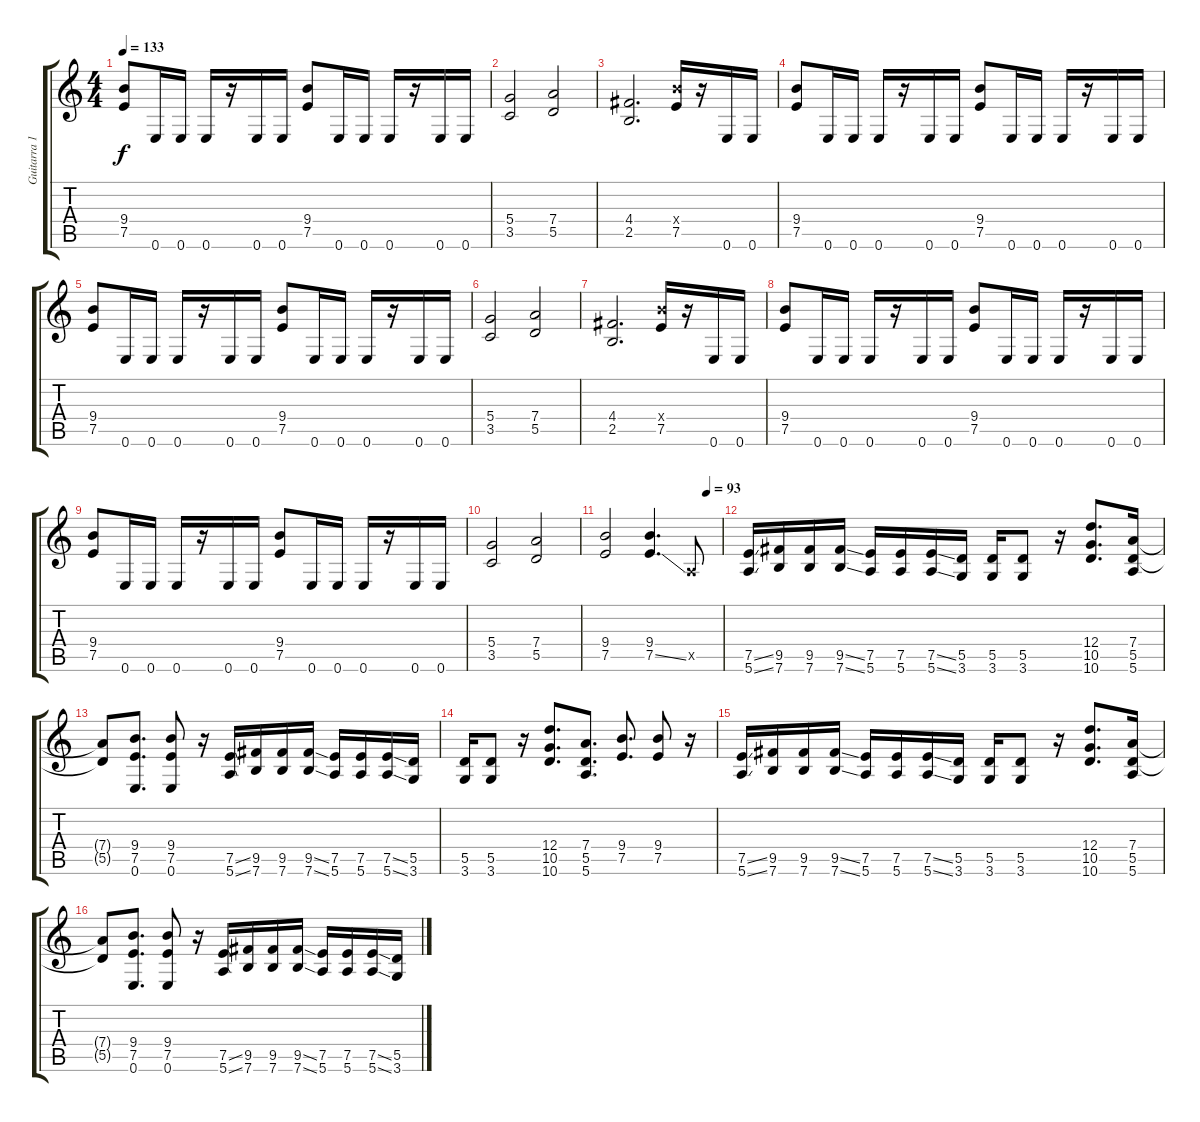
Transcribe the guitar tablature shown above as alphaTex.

\track ("Guitarra 1" "Guitarra 1") {instrument overdrivenguitar}
\staff {score tabs}
\tuning (E4 B3 G3 D3 A2 E2) {hide}
\ts (4 4)
\tempo 133
\clef g2
\ks c
(9.4 7.5).8{dy f} 0.6.16 0.6.16 0.6.16 r.16 0.6.16 0.6.16 (9.4 7.5).8 0.6.16 0.6.16 0.6.16 r.16 0.6.16 0.6.16 |
(5.4 3.5).2 (7.4 5.5).2 |
(4.4 2.5).2{d} (9.4{x} 7.5).16 r.16 0.6.16 0.6.16 |
(9.4 7.5).8 0.6.16 0.6.16 0.6.16 r.16 0.6.16 0.6.16 (9.4 7.5).8 0.6.16 0.6.16 0.6.16 r.16 0.6.16 0.6.16 |
(9.4 7.5).8 0.6.16 0.6.16 0.6.16 r.16 0.6.16 0.6.16 (9.4 7.5).8 0.6.16 0.6.16 0.6.16 r.16 0.6.16 0.6.16 |
(5.4 3.5).2 (7.4 5.5).2 |
(4.4 2.5).2{d} (9.4{x} 7.5).16 r.16 0.6.16 0.6.16 |
(9.4 7.5).8 0.6.16 0.6.16 0.6.16 r.16 0.6.16 0.6.16 (9.4 7.5).8 0.6.16 0.6.16 0.6.16 r.16 0.6.16 0.6.16 |
(9.4 7.5).8 0.6.16 0.6.16 0.6.16 r.16 0.6.16 0.6.16 (9.4 7.5).8 0.6.16 0.6.16 0.6.16 r.16 0.6.16 0.6.16 |
(5.4 3.5).2 (7.4 5.5).2 |
\tempo (93 0.875)
(9.4 7.5).2 (9.4 7.5{ss}).4{d} 0.5{x}.8 |
(7.5{ss} 5.6{ss}).16 (9.5 7.6).16 (9.5 7.6).16 (9.5{ss} 7.6{ss}).16 (7.5 5.6).16 (7.5 5.6).16 (7.5{ss} 5.6{ss}).16 (5.5 3.6).16 (5.5 3.6).16 (5.5 3.6).8 r.16 (12.4 10.5 10.6).8{d} (7.4 5.5 5.6).16 |
(7.4{t} 5.5{t}).8 (9.4 7.5 0.6).8{d} (9.4 7.5 0.6).8 r.16 (7.5{ss} 5.6{ss}).16 (9.5 7.6).16 (9.5 7.6).16 (9.5{ss} 7.6{ss}).16 (7.5 5.6).16 (7.5 5.6).16 (7.5{ss} 5.6{ss}).16 (5.5 3.6).16 |
(5.5 3.6).16 (5.5 3.6).8 r.16 (12.4 10.5 10.6).8{d} (7.4 5.5 5.6).8{d} (9.4 7.5).8{d} (9.4 7.5).8 r.16 |
(7.5{ss} 5.6{ss}).16 (9.5 7.6).16 (9.5 7.6).16 (9.5{ss} 7.6{ss}).16 (7.5 5.6).16 (7.5 5.6).16 (7.5{ss} 5.6{ss}).16 (5.5 3.6).16 (5.5 3.6).16 (5.5 3.6).8 r.16 (12.4 10.5 10.6).8{d} (7.4 5.5 5.6).16 |
(7.4{t} 5.5{t}).8 (9.4 7.5 0.6).8{d} (9.4 7.5 0.6).8 r.16 (7.5{ss} 5.6{ss}).16 (9.5 7.6).16 (9.5 7.6).16 (9.5{ss} 7.6{ss}).16 (7.5 5.6).16 (7.5 5.6).16 (7.5{ss} 5.6{ss}).16 (5.5 3.6).16
